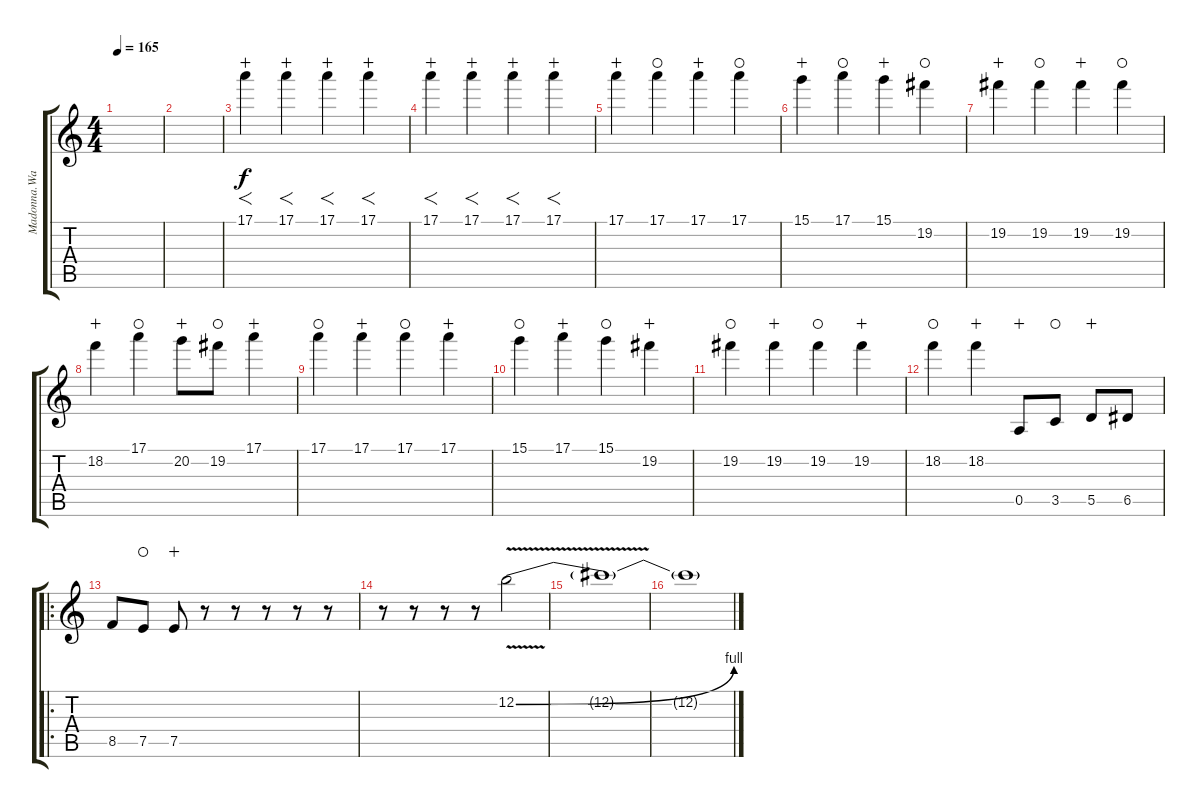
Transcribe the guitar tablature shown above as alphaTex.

\track ("Madonna.Wayne.Gacy" "Madonna.Wa") {instrument distortionguitar}
\staff {score tabs}
\tuning (E4 B3 G3 D3 A2 D2) {hide}
\ts (4 4)
\tempo 165
\clef g2
\ks c
|
|
17.1.4{f wahc} 17.1.4{f wahc} 17.1.4{f wahc} 17.1.4{f wahc} |
17.1.4{f wahc} 17.1.4{f wahc} 17.1.4{f wahc} 17.1.4{f wahc} |
17.1.4{wahc} 17.1.4{waho} 17.1.4{wahc} 17.1.4{waho} |
15.1.4{wahc} 17.1.4{waho} 15.1.4{wahc} 19.2.4{waho} |
19.2.4{wahc} 19.2.4{waho} 19.2.4{wahc} 19.2.4{waho} |
18.2.4{wahc} 17.1.4{waho} 20.2.8{wahc} 19.2.8{waho} 17.1.4{wahc} |
17.1.4{waho} 17.1.4{wahc} 17.1.4{waho} 17.1.4{wahc} |
15.1.4{waho} 17.1.4{wahc} 15.1.4{waho} 19.2.4{wahc} |
19.2.4{waho} 19.2.4{wahc} 19.2.4{waho} 19.2.4{wahc} |
18.2.4{waho} 18.2.4{wahc} 0.5.8{wahc} 3.5.8{waho} 5.5.8{wahc} 6.5.8 |
\ro
8.5.8 7.5.8{waho} 7.5.8{wahc} r.8 r.8 r.8 r.8 r.8 |
r.8 r.8 r.8 r.8 12.2{be (bend 0 0 60 4) v}.2 |
12.2{t}.1 |
12.2{t}.1
